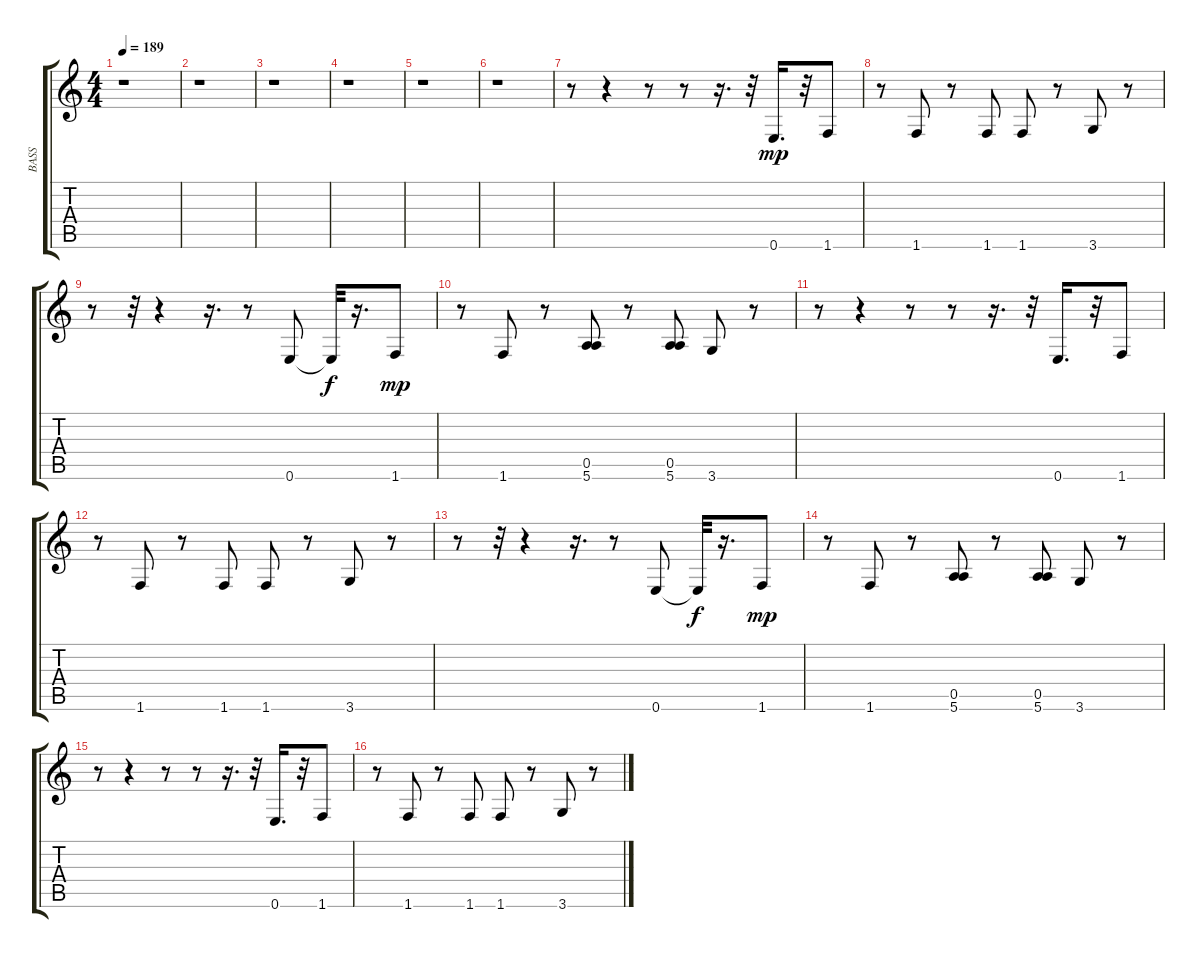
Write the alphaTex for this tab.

\track ("BASS" "BASS") {instrument electricbassfinger}
\staff {score tabs}
\tuning (E4 B3 G3 D3 A2 E2) {hide}
\ts (4 4)
\tempo 189
\clef g2
\ks c
r.1{dy f} |
r.1 |
r.1 |
r.1 |
r.1 |
r.1 |
r.8 r.4 r.8 r.8 r.16{d} r.32 0.6.16{d dy mp} r.32 1.6.8 |
r.8 1.6.8 r.8 1.6.8 1.6.8 r.8 3.6.8 r.8 |
r.8 r.32 r.4 r.16{d} r.8 0.6.8 0.6{t}.32{dy f} r.16{d} 1.6.8{dy mp} |
r.8 1.6.8 r.8 (0.5 5.6).8 r.8 (0.5 5.6).8 3.6.8 r.8 |
r.8 r.4 r.8 r.8 r.16{d} r.32 0.6.16{d} r.32 1.6.8 |
r.8 1.6.8 r.8 1.6.8 1.6.8 r.8 3.6.8 r.8 |
r.8 r.32 r.4 r.16{d} r.8 0.6.8 0.6{t}.32{dy f} r.16{d} 1.6.8{dy mp} |
r.8 1.6.8 r.8 (0.5 5.6).8 r.8 (0.5 5.6).8 3.6.8 r.8 |
r.8 r.4 r.8 r.8 r.16{d} r.32 0.6.16{d} r.32 1.6.8 |
r.8 1.6.8 r.8 1.6.8 1.6.8 r.8 3.6.8 r.8
